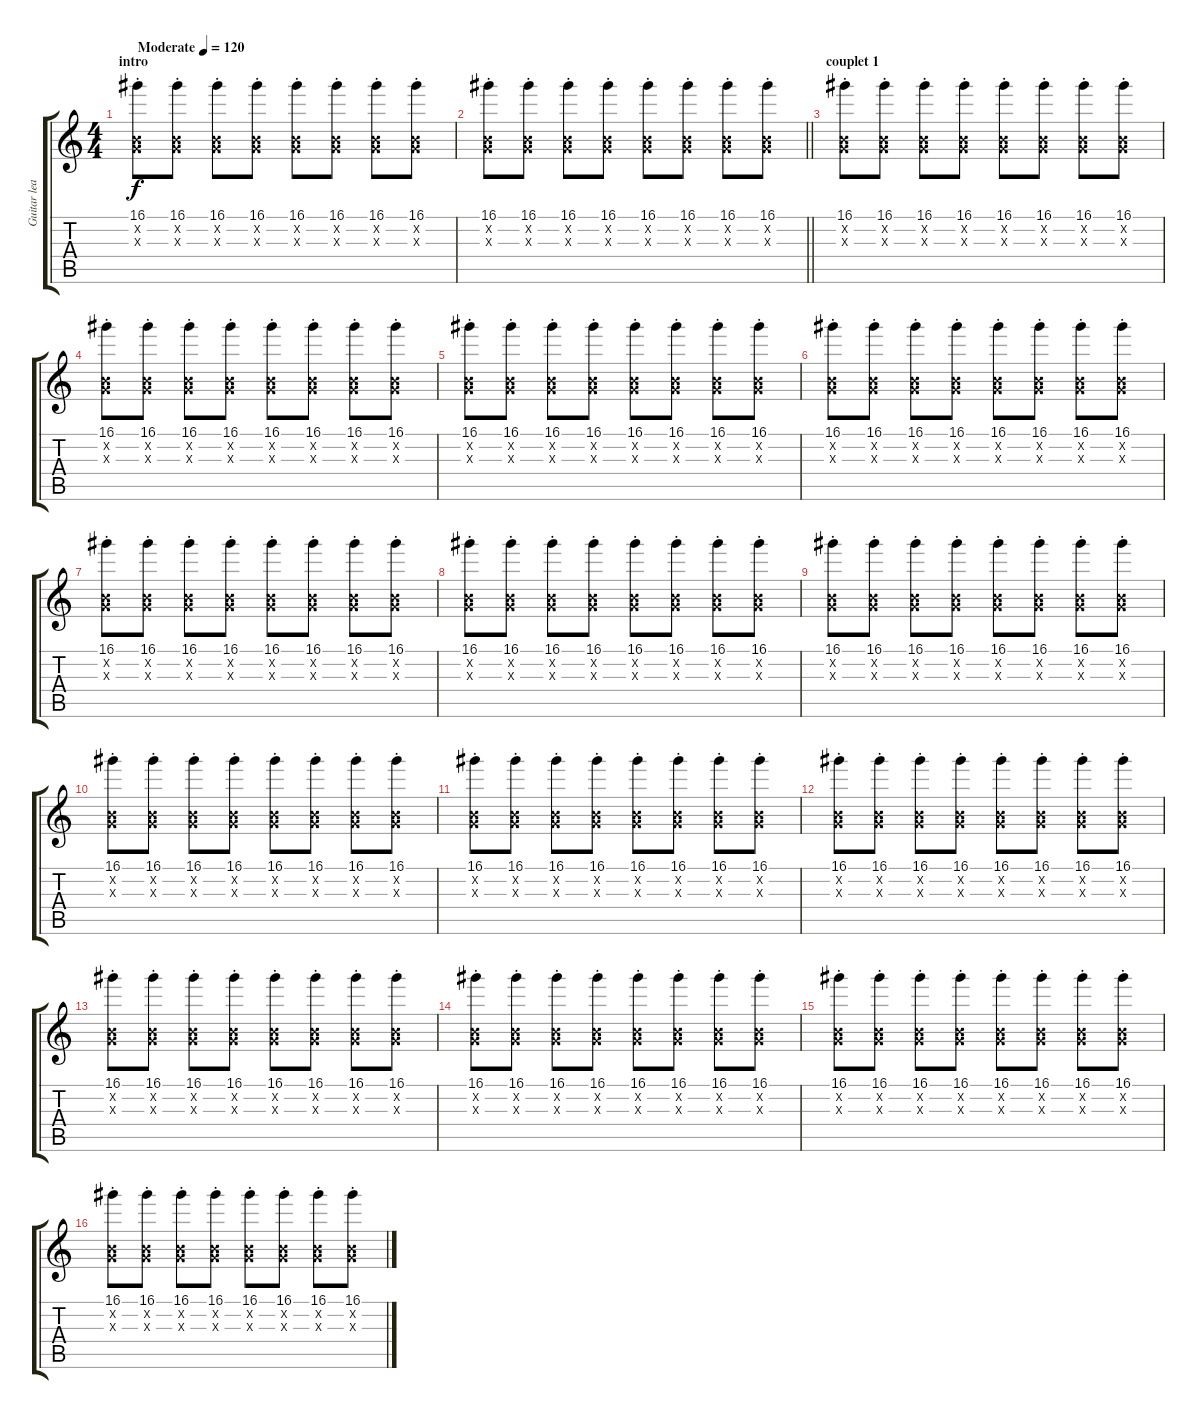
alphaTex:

\track ("Guitar lead" "Guitar lea") {instrument distortionguitar}
\staff {score tabs}
\tuning (E4 B3 G3 D3 A2 E2) {hide}
\ts (4 4)
\section ("" "intro")
\tempo (120 "Moderate")
\clef g2
\ks c
(16.1{st} 0.2{x} 0.3{x}).8{dy f instrument distortionguitar} (16.1{st} 0.2{x} 0.3{x}).8 (16.1{st} 0.2{x} 0.3{x}).8 (16.1{st} 0.2{x} 0.3{x}).8 (16.1{st} 0.2{x} 0.3{x}).8 (16.1{st} 0.2{x} 0.3{x}).8 (16.1{st} 0.2{x} 0.3{x}).8 (16.1{st} 0.2{x} 0.3{x}).8 |
\barLineRight lightlight
(16.1{st} 0.2{x} 0.3{x}).8 (16.1{st} 0.2{x} 0.3{x}).8 (16.1{st} 0.2{x} 0.3{x}).8 (16.1{st} 0.2{x} 0.3{x}).8 (16.1{st} 0.2{x} 0.3{x}).8 (16.1{st} 0.2{x} 0.3{x}).8 (16.1{st} 0.2{x} 0.3{x}).8 (16.1{st} 0.2{x} 0.3{x}).8 |
\section ("" "couplet 1")
(16.1{st} 0.2{x} 0.3{x}).8 (16.1{st} 0.2{x} 0.3{x}).8 (16.1{st} 0.2{x} 0.3{x}).8 (16.1{st} 0.2{x} 0.3{x}).8 (16.1{st} 0.2{x} 0.3{x}).8 (16.1{st} 0.2{x} 0.3{x}).8 (16.1{st} 0.2{x} 0.3{x}).8 (16.1{st} 0.2{x} 0.3{x}).8 |
(16.1{st} 0.2{x} 0.3{x}).8 (16.1{st} 0.2{x} 0.3{x}).8 (16.1{st} 0.2{x} 0.3{x}).8 (16.1{st} 0.2{x} 0.3{x}).8 (16.1{st} 0.2{x} 0.3{x}).8 (16.1{st} 0.2{x} 0.3{x}).8 (16.1{st} 0.2{x} 0.3{x}).8 (16.1{st} 0.2{x} 0.3{x}).8 |
(16.1{st} 0.2{x} 0.3{x}).8 (16.1{st} 0.2{x} 0.3{x}).8 (16.1{st} 0.2{x} 0.3{x}).8 (16.1{st} 0.2{x} 0.3{x}).8 (16.1{st} 0.2{x} 0.3{x}).8 (16.1{st} 0.2{x} 0.3{x}).8 (16.1{st} 0.2{x} 0.3{x}).8 (16.1{st} 0.2{x} 0.3{x}).8 |
(16.1{st} 0.2{x} 0.3{x}).8 (16.1{st} 0.2{x} 0.3{x}).8 (16.1{st} 0.2{x} 0.3{x}).8 (16.1{st} 0.2{x} 0.3{x}).8 (16.1{st} 0.2{x} 0.3{x}).8 (16.1{st} 0.2{x} 0.3{x}).8 (16.1{st} 0.2{x} 0.3{x}).8 (16.1{st} 0.2{x} 0.3{x}).8 |
(16.1{st} 0.2{x} 0.3{x}).8 (16.1{st} 0.2{x} 0.3{x}).8 (16.1{st} 0.2{x} 0.3{x}).8 (16.1{st} 0.2{x} 0.3{x}).8 (16.1{st} 0.2{x} 0.3{x}).8 (16.1{st} 0.2{x} 0.3{x}).8 (16.1{st} 0.2{x} 0.3{x}).8 (16.1{st} 0.2{x} 0.3{x}).8 |
(16.1{st} 0.2{x} 0.3{x}).8 (16.1{st} 0.2{x} 0.3{x}).8 (16.1{st} 0.2{x} 0.3{x}).8 (16.1{st} 0.2{x} 0.3{x}).8 (16.1{st} 0.2{x} 0.3{x}).8 (16.1{st} 0.2{x} 0.3{x}).8 (16.1{st} 0.2{x} 0.3{x}).8 (16.1{st} 0.2{x} 0.3{x}).8 |
(16.1{st} 0.2{x} 0.3{x}).8 (16.1{st} 0.2{x} 0.3{x}).8 (16.1{st} 0.2{x} 0.3{x}).8 (16.1{st} 0.2{x} 0.3{x}).8 (16.1{st} 0.2{x} 0.3{x}).8 (16.1{st} 0.2{x} 0.3{x}).8 (16.1{st} 0.2{x} 0.3{x}).8 (16.1{st} 0.2{x} 0.3{x}).8 |
(16.1{st} 0.2{x} 0.3{x}).8 (16.1{st} 0.2{x} 0.3{x}).8 (16.1{st} 0.2{x} 0.3{x}).8 (16.1{st} 0.2{x} 0.3{x}).8 (16.1{st} 0.2{x} 0.3{x}).8 (16.1{st} 0.2{x} 0.3{x}).8 (16.1{st} 0.2{x} 0.3{x}).8 (16.1{st} 0.2{x} 0.3{x}).8 |
(16.1{st} 0.2{x} 0.3{x}).8 (16.1{st} 0.2{x} 0.3{x}).8 (16.1{st} 0.2{x} 0.3{x}).8 (16.1{st} 0.2{x} 0.3{x}).8 (16.1{st} 0.2{x} 0.3{x}).8 (16.1{st} 0.2{x} 0.3{x}).8 (16.1{st} 0.2{x} 0.3{x}).8 (16.1{st} 0.2{x} 0.3{x}).8 |
(16.1{st} 0.2{x} 0.3{x}).8 (16.1{st} 0.2{x} 0.3{x}).8 (16.1{st} 0.2{x} 0.3{x}).8 (16.1{st} 0.2{x} 0.3{x}).8 (16.1{st} 0.2{x} 0.3{x}).8 (16.1{st} 0.2{x} 0.3{x}).8 (16.1{st} 0.2{x} 0.3{x}).8 (16.1{st} 0.2{x} 0.3{x}).8 |
(16.1{st} 0.2{x} 0.3{x}).8 (16.1{st} 0.2{x} 0.3{x}).8 (16.1{st} 0.2{x} 0.3{x}).8 (16.1{st} 0.2{x} 0.3{x}).8 (16.1{st} 0.2{x} 0.3{x}).8 (16.1{st} 0.2{x} 0.3{x}).8 (16.1{st} 0.2{x} 0.3{x}).8 (16.1{st} 0.2{x} 0.3{x}).8 |
(16.1{st} 0.2{x} 0.3{x}).8 (16.1{st} 0.2{x} 0.3{x}).8 (16.1{st} 0.2{x} 0.3{x}).8 (16.1{st} 0.2{x} 0.3{x}).8 (16.1{st} 0.2{x} 0.3{x}).8 (16.1{st} 0.2{x} 0.3{x}).8 (16.1{st} 0.2{x} 0.3{x}).8 (16.1{st} 0.2{x} 0.3{x}).8 |
(16.1{st} 0.2{x} 0.3{x}).8 (16.1{st} 0.2{x} 0.3{x}).8 (16.1{st} 0.2{x} 0.3{x}).8 (16.1{st} 0.2{x} 0.3{x}).8 (16.1{st} 0.2{x} 0.3{x}).8 (16.1{st} 0.2{x} 0.3{x}).8 (16.1{st} 0.2{x} 0.3{x}).8 (16.1{st} 0.2{x} 0.3{x}).8 |
(16.1{st} 0.2{x} 0.3{x}).8 (16.1{st} 0.2{x} 0.3{x}).8 (16.1{st} 0.2{x} 0.3{x}).8 (16.1{st} 0.2{x} 0.3{x}).8 (16.1{st} 0.2{x} 0.3{x}).8 (16.1{st} 0.2{x} 0.3{x}).8 (16.1{st} 0.2{x} 0.3{x}).8 (16.1{st} 0.2{x} 0.3{x}).8
